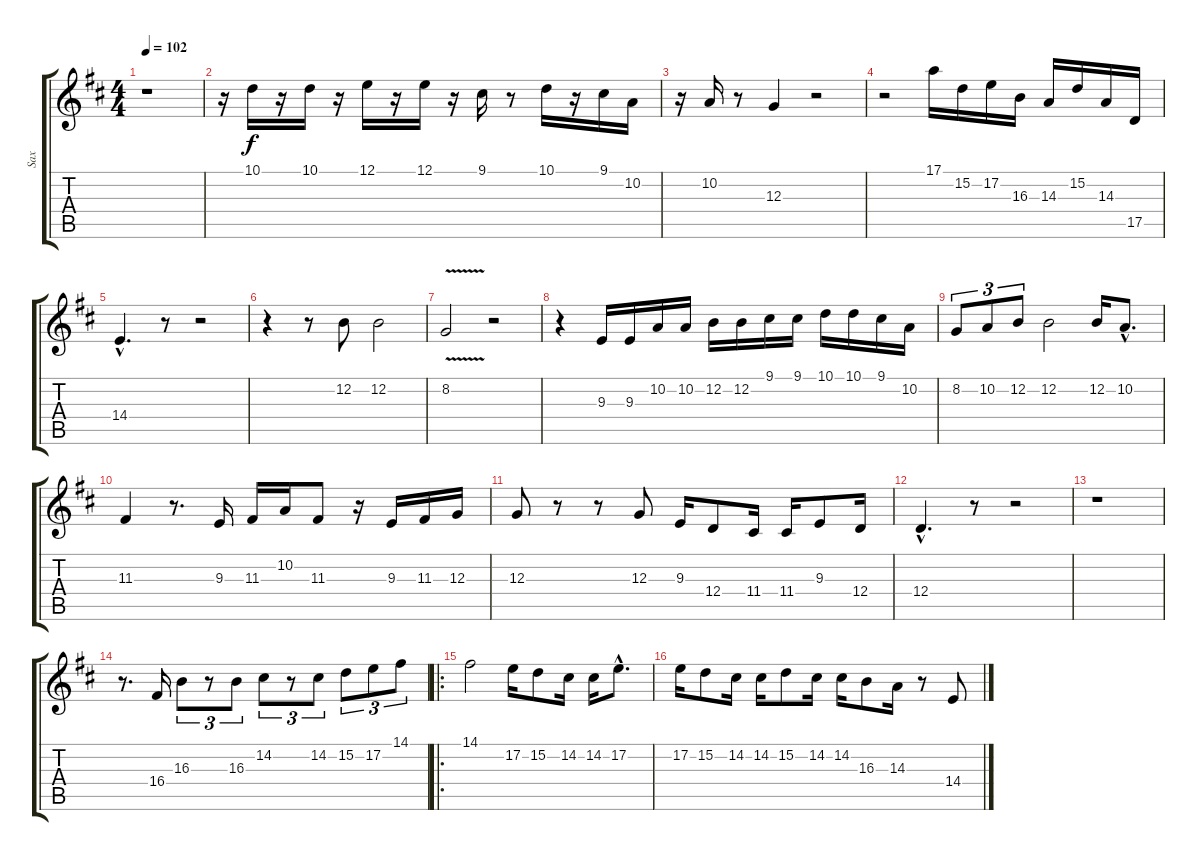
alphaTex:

\track ("Sax" "Sax") {instrument sopranosax}
\staff {score tabs}
\tuning (E4 B3 G3 D3 A2 E2) {hide}
\ts (4 4)
\tempo 102
\clef g2
\ks d
r.1{dy f} |
r.16 10.1.16 r.16 10.1.16 r.16 12.1.16 r.16 12.1.16 r.16 9.1.16 r.8 10.1.16 r.16 9.1.16 10.2.16 |
r.16 10.2.16 r.8 12.3.4 r.2 |
r.2 17.1.16 15.2.16 17.2.16 16.3.16 14.3.16 15.2.16 14.3.16 17.5.16 |
14.4{hac}.4{d} r.8 r.2 |
r.4 r.8 12.2.8 12.2.2 |
8.2{v}.2 r.2 |
r.4 9.3.16 9.3.16 10.2.16 10.2.16 12.2.16 12.2.16 9.1.16 9.1.16 10.1.16 10.1.16 9.1.16 10.2.16 |
8.2.8{tu (3 2)} 10.2.8{tu (3 2)} 12.2.8{tu (3 2)} 12.2.2 12.2.16 10.2{hac}.8{d} |
11.3.4 r.8{d} 9.3.16 11.3.16 10.2.16 11.3.8 r.16 9.3.16 11.3.16 12.3.16 |
12.3.8 r.8 r.8 12.3.8 9.3.16 12.4.8 11.4.16 11.4.16 9.3.8 12.4.16 |
12.4{hac}.4{d} r.8 r.2 |
r.1 |
r.8{d} 16.4.16 16.3.8{tu (3 2)} r.8{tu (3 2)} 16.3.8{tu (3 2)} 14.2.8{tu (3 2)} r.8{tu (3 2)} 14.2.8{tu (3 2)} 15.2.8{tu (3 2)} 17.2.8{tu (3 2)} 14.1.8{tu (3 2)} |
\ro
14.1.2 17.2.16 15.2.8 14.2.16 14.2.16 17.2{hac}.8{d} |
17.2.16 15.2.8 14.2.16 14.2.16 15.2.8 14.2.16 14.2.16 16.3.8 14.3.16 r.8 14.4.8
